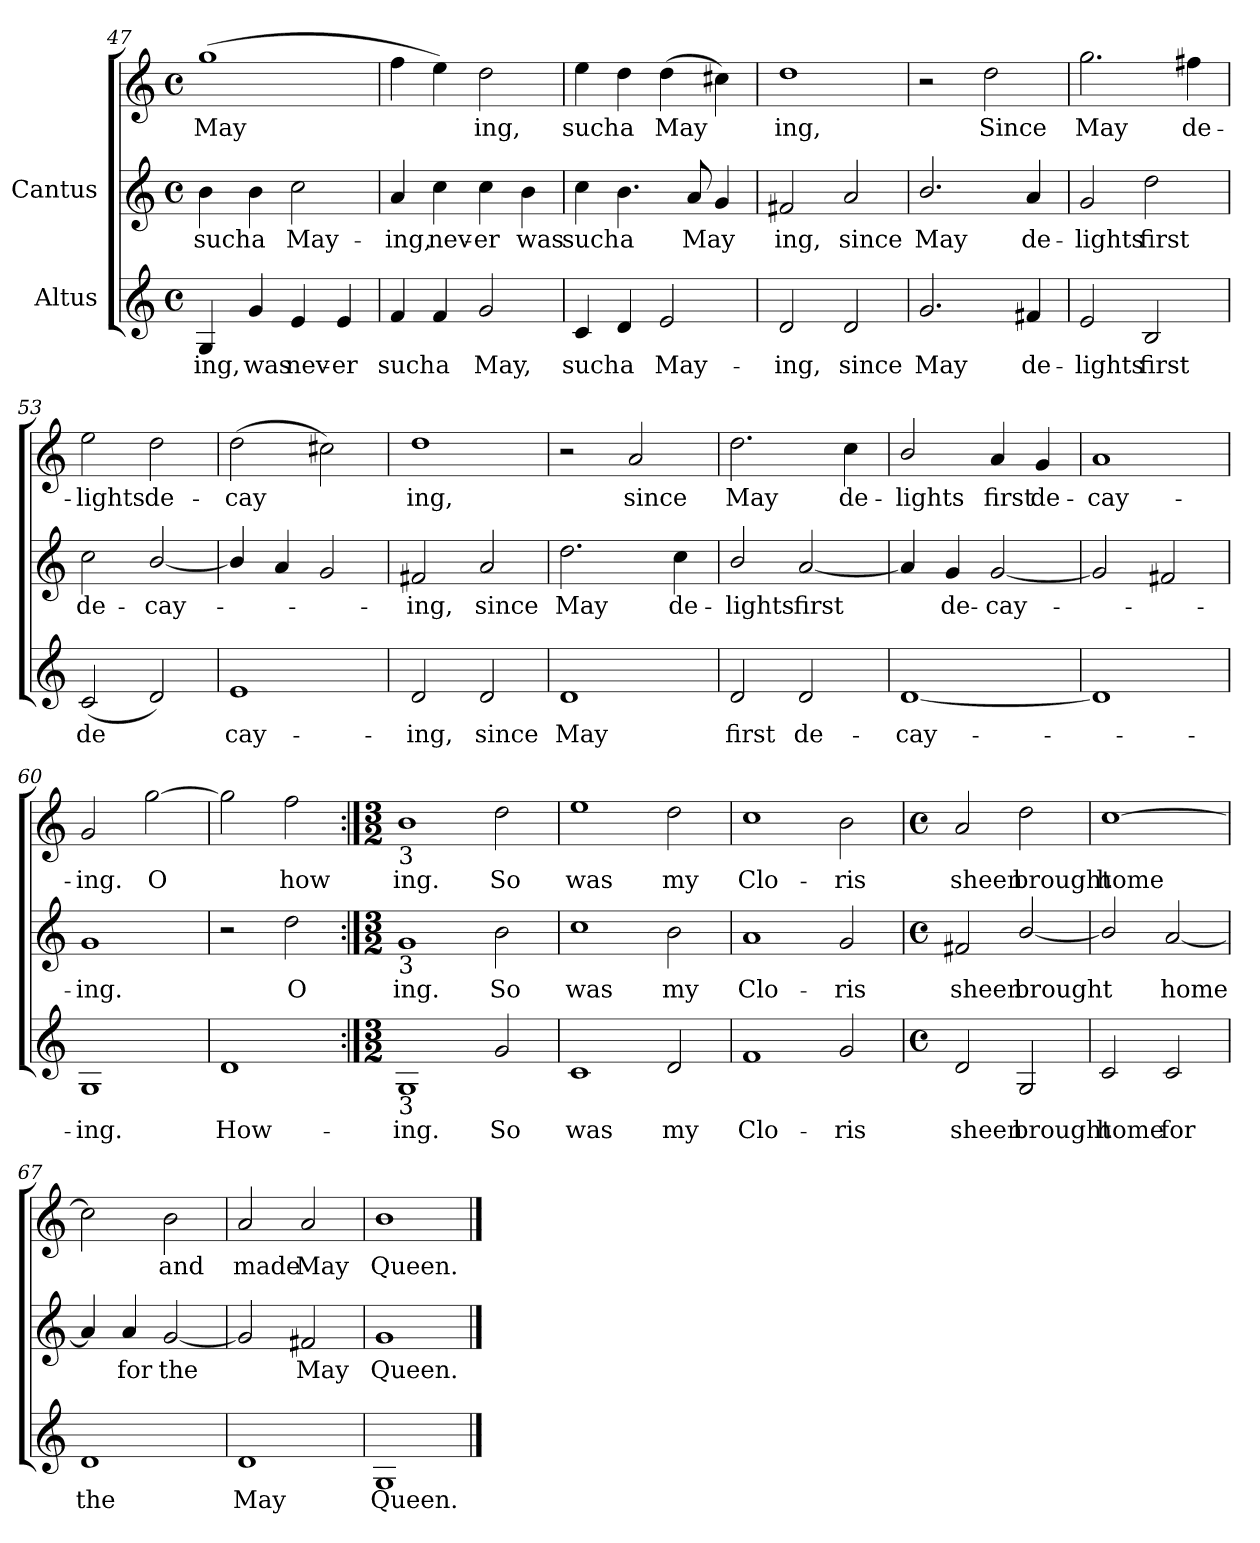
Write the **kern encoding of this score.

**kern	**text	**kern	**text	**kern	**text
*part2	*part2	*part1	*part1	*part1	*part1
*staff3	*staff3	*staff2	*staff2	*staff1	*staff1
*I"Altus	*	*I"Cantus	*	*	*
!!LO:PB:g=z
*clefG2	*	*clefG2	*	*clefG2	*
*M4/4	*	*M4/4	*	*M4/4	*
*met(c)	*	*met(c)	*	*met(c)	*
=47	=47	=47	=47	=47	=47
!	!LO:LY:b:cj	!	!LO:LY:b:cj	!	!LO:LY:b:cj
4G/	-ing,	4b\	-such	(>1gg	May-
!	!LO:LY:b:cj	!	!LO:LY:b:cj	!	!
4g/	was	4b\	a	.	.
!	!LO:LY:b:cj	!	!LO:LY:b:cj	!	!
4e/	nev-	2cc\	May-	.	.
!	!LO:LY:b:cj	!	!	!	!
4e/	-er	.	.	.	.
=48	=48	=48	=48	=48	=48
!	!LO:LY:b:cj	!	!LO:LY:b:cj	!	!LO:LY:b:cj
4f/	such	4a/	ing,	4ff\	-
!	!LO:LY:b:cj	!	!LO:LY:b:cj	!	!LO:LY:b:cj
4f/	a	4cc\	nev-	4ee\)	.
!	!LO:LY:b:cj	!	!LO:LY:b:cj	!	!LO:LY:b:cj
2g/	May,	4cc\	-er	2dd\	ing,
!	!	!	!LO:LY:b:cj	!	!
.	.	4b\	was	.	.
=49	=49	=49	=49	=49	=49
!	!LO:LY:b:cj	!	!LO:LY:b:cj	!	!LO:LY:b:cj
4c/	such	4cc\	-such	4ee\	such
!	!LO:LY:b:cj	!	!LO:LY:b:cj	!	!LO:LY:b:cj
4d/	a	4.b\	a	4dd\	a
!	!LO:LY:b:cj	!	!	!	!LO:LY:b:cj
2e/	May-	.	.	(>4dd\	May-
!	!	!	!LO:LY:b:cj	!	!
.	.	8a/	May-	.	.
!	!	!	!LO:LY:b:cj	!	!LO:LY:b:cj
.	.	4g/	--	4cc#X\)	--
=50	=50	=50	=50	=50	=50
!	!LO:LY:b:cj	!	!LO:LY:b:cj	!	!LO:LY:b:cj
2d/	-ing,	2f#X/	ing,	1dd	-ing,
!	!LO:LY:b:cj	!	!LO:LY:b:cj	!	!
2d/	since	2a/	since	.	.
=51	=51	=51	=51	=51	=51
!	!LO:LY:b:cj	!	!LO:LY:b:cj	!	!
2.g/	May	2.b/	May	2r	.
!	!	!	!	!	!LO:LY:b:cj
.	.	.	.	2dd\	Since
!	!LO:LY:b:cj	!	!LO:LY:b:cj	!	!
4f#X/	de-	4a/	de-	.	.
=52	=52	=52	=52	=52	=52
!	!LO:LY:b:cj	!	!LO:LY:b:cj	!	!LO:LY:b:cj
2e/	-lights	2g/	-lights	2.gg\	-May
!	!LO:LY:b:cj	!	!LO:LY:b:cj	!	!
2B/	first	2dd\	first	.	.
!	!	!	!	!	!LO:LY:b:cj
.	.	.	.	4ff#X\	de-
!!LO:LB:g=z
=53	=53	=53	=53	=53	=53
!	!LO:LY:b:cj	!	!LO:LY:b:cj	!	!LO:LY:b:cj
(<2c/	de-	2cc\	-de-	2ee\	lights
!	!LO:LY:b:cj	!	!LO:LY:b:cj	!	!LO:LY:b:cj
2d/)	--	[<2b/	-cay-	2dd\	de-
=54	=54	=54	=54	=54	=54
!	!LO:LY:b:cj	!	!	!	!LO:LY:b:cj
1e	-cay-	4b/]	.	(>2dd\	-cay-
.	.	4a/	.	.	.
!	!	!	!	!	!LO:LY:b:cj
.	.	2g/	.	2cc#X\)	--
=55	=55	=55	=55	=55	=55
!	!LO:LY:b:cj	!	!LO:LY:b:cj	!	!LO:LY:b:cj
2d/	-ing,	2f#X/	ing,	1dd	-ing,
!	!LO:LY:b:cj	!	!LO:LY:b:cj	!	!
2d/	since	2a/	since	.	.
=56	=56	=56	=56	=56	=56
!	!LO:LY:b:cj	!	!LO:LY:b:cj	!	!
1d	May	2.dd\	May	2r	.
!	!	!	!	!	!LO:LY:b:cj
.	.	.	.	2a/	since
!	!	!	!LO:LY:b:cj	!	!
.	.	4cc\	de-	.	.
=57	=57	=57	=57	=57	=57
!	!LO:LY:b:cj	!	!LO:LY:b:cj	!	!LO:LY:b:cj
2d/	first	2b/	-lights	2.dd\	-May
!	!LO:LY:b:cj	!	!LO:LY:b:cj	!	!
2d/	de-	[<2a/	first	.	.
!	!	!	!	!	!LO:LY:b:cj
.	.	.	.	4cc\	de-
=58	=58	=58	=58	=58	=58
!	!LO:LY:b:cj	!	!LO:LY:b:cj	!	!LO:LY:b:cj
[<1d	-cay-	4a/]	-	2b/	lights
!	!	!	!LO:LY:b:cj	!	!
.	.	4g/	de-	.	.
!	!	!	!LO:LY:b:cj	!	!LO:LY:b:cj
.	.	[<2g/	-cay-	4a/	first
!	!	!	!	!	!LO:LY:b:cj
.	.	.	.	4g/	de-
=59	=59	=59	=59	=59	=59
!	!	!	!	!	!LO:LY:b:cj
1d]	.	2g/]	.	1a	-cay-
.	.	2f#X/	.	.	.
!!LO:LB:g=z
=60	=60	=60	=60	=60	=60
!	!LO:LY:b:cj	!	!LO:LY:b:cj	!	!LO:LY:b:cj
1G	-ing.	1g	ing.	2g/	-ing.
!	!	!	!	!	!LO:LY:b:cj
.	.	.	.	[>2gg\	O
=61	=61	=61	=61	=61	=61
!	!LO:LY:b:cj	!	!	!	!LO:LY:b:cj
1d	How-	2r	.	2gg\]	.
!	!	!	!LO:LY:b:cj	!	!LO:LY:b:cj
.	.	2dd\	O	2ff\	how
=62:|!	=62:|!	=62:|!	=62:|!	=62:|!	=62:|!
*M3/2	*	*M3/2	*	*M3/2	*
*	*	*	*	*MM216	*
!	!	!	!	!LO:TX:b:t=3	!
!	!	!LO:TX:b:t=3	!	!	!
!LO:TX:b:t=3	!	!	!	!	!
!	!LO:LY:b:cj	!	!LO:LY:b:cj	!	!LO:LY:b:cj
1G	-ing.	1g	ing.	1b	ing.
!	!LO:LY:b:cj	!	!LO:LY:b:cj	!	!LO:LY:b:cj
2g/	So	2b\	So	2dd\	So
=63	=63	=63	=63	=63	=63
!	!LO:LY:b:cj	!	!LO:LY:b:cj	!	!LO:LY:b:cj
1c	was	1cc	was	1ee	was
!	!LO:LY:b:cj	!	!LO:LY:b:cj	!	!LO:LY:b:cj
2d/	my	2b\	my	2dd\	my
=64	=64	=64	=64	=64	=64
!	!LO:LY:b:cj	!	!LO:LY:b:cj	!	!LO:LY:b:cj
1f	Clo-	1a	Clo-	1cc	Clo-
!	!LO:LY:b:cj	!	!LO:LY:b:cj	!	!LO:LY:b:cj
2g/	-ris	2g/	-ris	2b\	-ris
=65	=65	=65	=65	=65	=65
*M4/4	*	*M4/4	*	*M4/4	*
*met(c)	*	*met(c)	*	*met(c)	*
*	*	*	*	*MM144	*
!	!LO:LY:b:cj	!	!LO:LY:b:cj	!	!LO:LY:b:cj
2d/	sheen	2f#X/	sheen	2a/	sheen
!	!LO:LY:b:cj	!	!LO:LY:b:cj	!	!LO:LY:b:cj
2G/	brought	[<2b/	brought	2dd\	brought
!!LO:LB:g=z
=66	=66	=66	=66	=66	=66
!	!LO:LY:b:cj	!	!LO:LY:b:cj	!	!LO:LY:b:cj
2c/	home	2b/]	.	[>1cc	home
!	!LO:LY:b:cj	!	!LO:LY:b:cj	!	!
2c/	for	[<2a/	home	.	.
=67	=67	=67	=67	=67	=67
!	!LO:LY:b:cj	!	!LO:LY:b:cj	!	!LO:LY:b:cj
1d	the	4a/]	.	2cc\]	.
!	!	!	!LO:LY:b:cj	!	!
.	.	4a/	for	.	.
!	!	!	!LO:LY:b:cj	!	!LO:LY:b:cj
.	.	[<2g/	the	2b\	and
=68	=68	=68	=68	=68	=68
!	!LO:LY:b:cj	!	!LO:LY:b:cj	!	!LO:LY:b:cj
1d	May	2g/]	.	2a/	made
!	!	!	!LO:LY:b:cj	!	!LO:LY:b:cj
.	.	2f#X/	May	2a/	May
=69	=69	=69	=69	=69	=69
!	!LO:LY:b:cj	!	!LO:LY:b:cj	!	!LO:LY:b:cj
1G	Queen.	1g	Queen.	1b	Queen.
==	==	==	==	==	==
*-	*-	*-	*-	*-	*-
